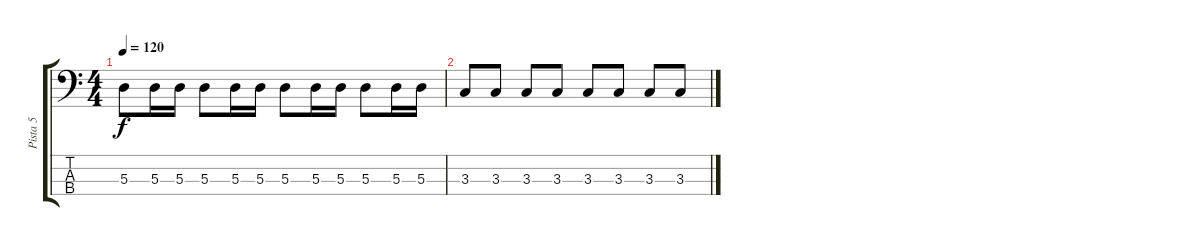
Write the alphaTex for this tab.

\track ("Pista 5" "Pista 5") {instrument electricbassfinger}
\staff {score tabs}
\tuning (G2 D2 A1 E1) {hide}
\ts (4 4)
\tempo 120
\clef f4
\ks c
5.3.8{dy f} 5.3.16 5.3.16 5.3.8 5.3.16 5.3.16 5.3.8 5.3.16 5.3.16 5.3.8 5.3.16 5.3.16 |
3.3.8 3.3.8 3.3.8 3.3.8 3.3.8 3.3.8 3.3.8 3.3.8
